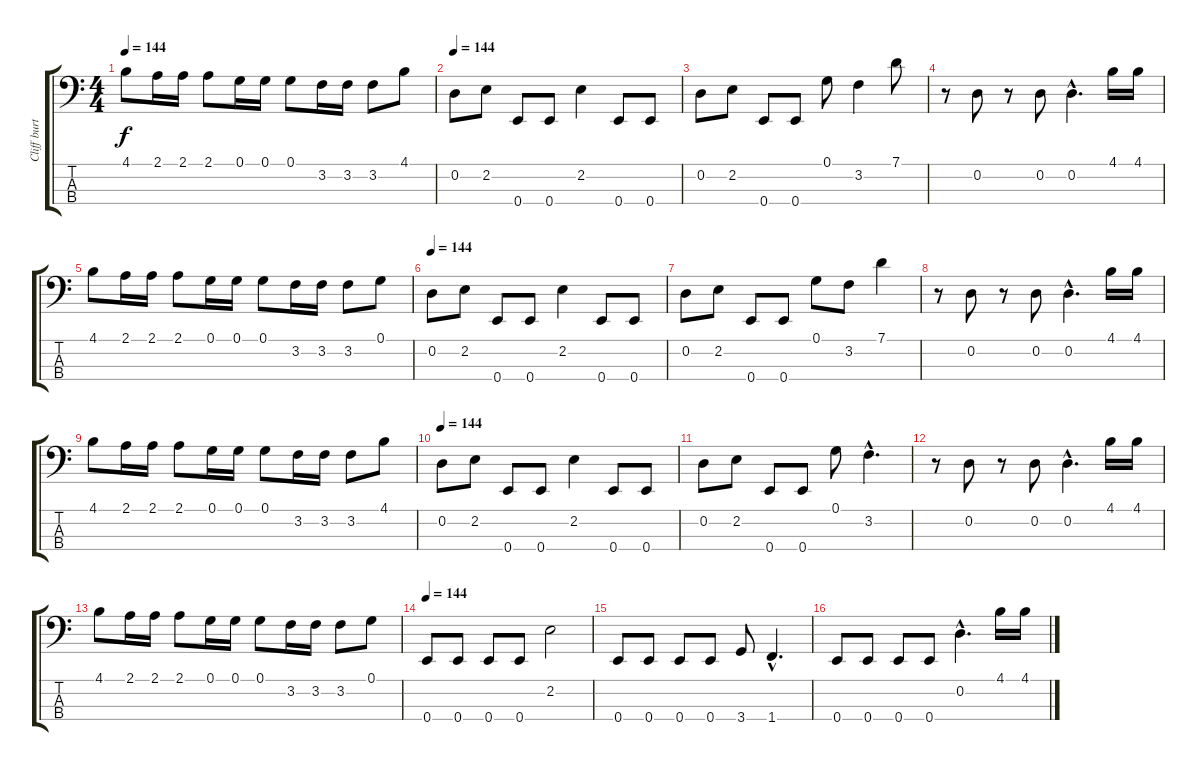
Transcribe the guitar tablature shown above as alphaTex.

\track ("Cliff burton" "Cliff burt") {instrument electricbassfinger}
\staff {score tabs}
\tuning (G2 D2 A1 E1) {hide}
\ts (4 4)
\tempo 144
\clef f4
\ks c
4.1.8{dy f} 2.1.16 2.1.16 2.1.8 0.1.16 0.1.16 0.1.8 3.2.16 3.2.16 3.2.8 4.1.8 |
\tempo 144
0.2.8 2.2.8 0.4.8 0.4.8 2.2.4 0.4.8 0.4.8 |
0.2.8 2.2.8 0.4.8 0.4.8 0.1.8 3.2.4 7.1.8 |
r.8 0.2.8 r.8 0.2.8 0.2{hac}.4{d} 4.1.16 4.1.16 |
4.1.8 2.1.16 2.1.16 2.1.8 0.1.16 0.1.16 0.1.8 3.2.16 3.2.16 3.2.8 0.1.8 |
\tempo 144
0.2.8 2.2.8 0.4.8 0.4.8 2.2.4 0.4.8 0.4.8 |
0.2.8 2.2.8 0.4.8 0.4.8 0.1.8 3.2.8 7.1.4 |
r.8 0.2.8 r.8 0.2.8 0.2{hac}.4{d} 4.1.16 4.1.16 |
4.1.8 2.1.16 2.1.16 2.1.8 0.1.16 0.1.16 0.1.8 3.2.16 3.2.16 3.2.8 4.1.8 |
\tempo 144
0.2.8 2.2.8 0.4.8 0.4.8 2.2.4 0.4.8 0.4.8 |
0.2.8 2.2.8 0.4.8 0.4.8 0.1.8 3.2{hac}.4{d} |
r.8 0.2.8 r.8 0.2.8 0.2{hac}.4{d} 4.1.16 4.1.16 |
4.1.8 2.1.16 2.1.16 2.1.8 0.1.16 0.1.16 0.1.8 3.2.16 3.2.16 3.2.8 0.1.8 |
\tempo 144
0.4.8 0.4.8 0.4.8 0.4.8 2.2.2 |
0.4.8 0.4.8 0.4.8 0.4.8 3.4.8 1.4{hac}.4{d} |
0.4.8 0.4.8 0.4.8 0.4.8 0.2{hac}.4{d} 4.1.16 4.1.16
